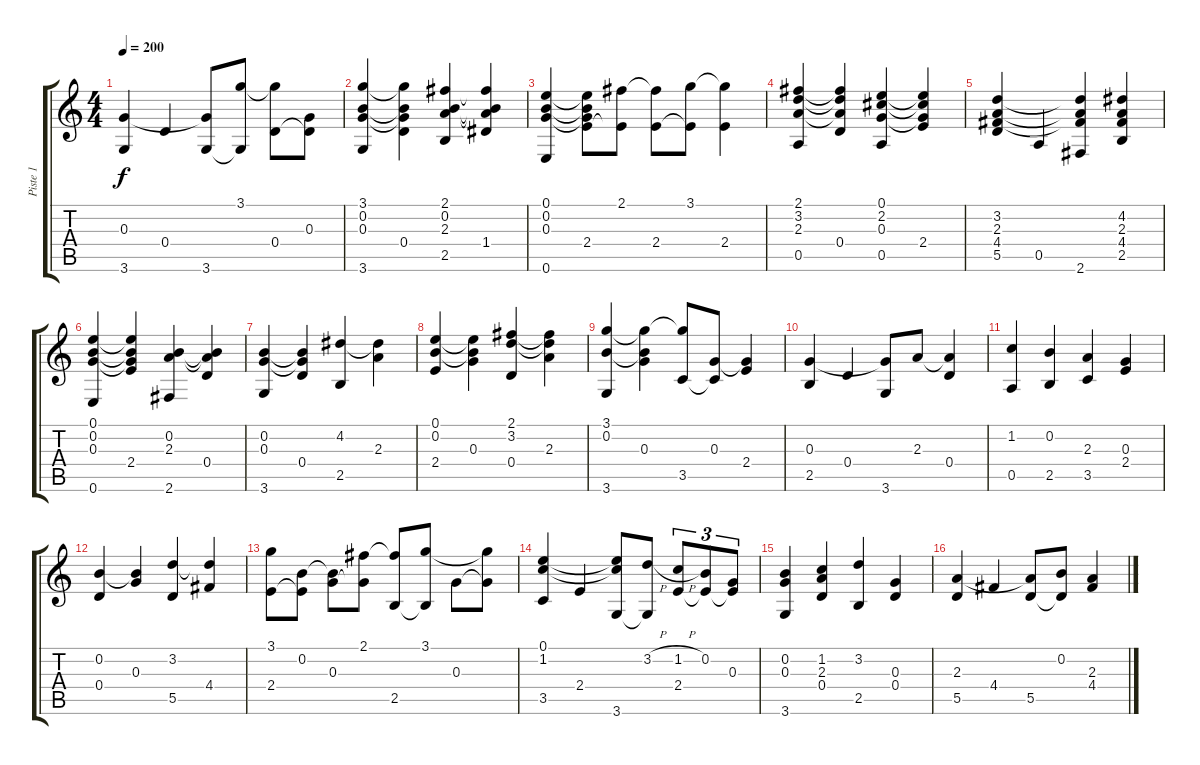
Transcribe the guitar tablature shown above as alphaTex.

\track ("Piste 1" "Piste 1") {instrument acousticguitarnylon}
\staff {score tabs}
\tuning (E4 B3 G3 D3 A2 E2) {hide}
\ts (4 4)
\tempo 200
\clef g2
\ks c
(0.3 3.6).4{dy f} 0.4.4 (0.3{t} 3.6).8 (3.1 3.6{t}).8 (3.1{t} 0.4).8 (0.3 0.4{t}).8 |
(3.1 0.2 0.3 3.6).4 (3.1{t} 0.2{t} 0.3{t} 0.4).4 (2.1 0.2 2.3 2.5).4 (2.1{t} 0.2{t} 2.3{t} 1.4).4 |
(0.1 0.2 0.3 0.6).4 (0.1{t} 0.2{t} 0.3{t} 2.4).8 (2.1 2.4{t}).8 (2.1{t} 2.4).8 (3.1 2.4{t}).8 (3.1{t} 2.4).4 |
(2.1 3.2 2.3 0.5).4 (2.1{t} 3.2{t} 2.3{t} 0.4).4 (0.1 2.2 0.3 0.5).4 (0.1{t} 2.2{t} 0.3{t} 2.4).4 |
(3.2 2.3 4.4 5.5).4 0.5.4 (3.2{t} 2.3{t} 4.4{t} 2.6).4 (4.2 2.3 4.4 2.5).4 |
(0.1 0.2 0.3 0.6).4 (0.1{t} 0.2{t} 0.3{t} 2.4).4 (0.2 2.3 2.6).4 (0.2{t} 2.3{t} 0.4).4 |
(0.2 0.3 3.6).4 (0.2{t} 0.3{t} 0.4).4 (4.2 2.5).4 (4.2{t} 2.3).4 |
(0.1 0.2 2.4).4 (0.1{t} 0.2{t} 0.3).4 (2.1 3.2 0.4).4 (2.1{t} 3.2{t} 2.3).4 |
(3.1 0.2 3.6).4 (3.1{t} 0.2{t} 0.3).4 (3.1{t} 3.5).8 (0.3 3.5{t}).8 (0.3{t} 2.4).4 |
(0.3 2.5).4 0.4.4 (0.3{t} 3.6).8 2.3.8 (2.3{t} 0.4).4 |
(1.2 0.5).4 (0.2 2.5).4 (2.3 3.5).4 (0.3 2.4).4 |
(0.2 0.4).4 (0.2{t} 0.3).4 (3.2 5.5).4 (3.2{t} 4.4).4 |
(3.1 2.4).8 (0.2 2.4{t}).8 (0.2{t} 0.3).8 (2.1 0.3{t}).8 (2.1{t} 2.5).8 (3.1 2.5{t}).8 0.3.8 (3.1{t} 0.3{t}).8 |
(0.1 1.2 3.5).4 2.4.4 (0.1{t} 1.2{t} 3.6).8 (3.2{h} 3.6{t}).8 (1.2{h} 2.4).8{tu (3 2)} (0.2 2.4{t}).8{tu (3 2)} (0.3 2.4{t}).8{tu (3 2)} |
(0.2 0.3 3.6).4 (1.2 2.3 0.4).4 (3.2 2.5).4 (0.3 0.4).4 |
(2.3 5.5).4 4.4.4 (2.3{t} 5.5).8 (0.2 5.5{t}).8 (2.3 4.4).4
